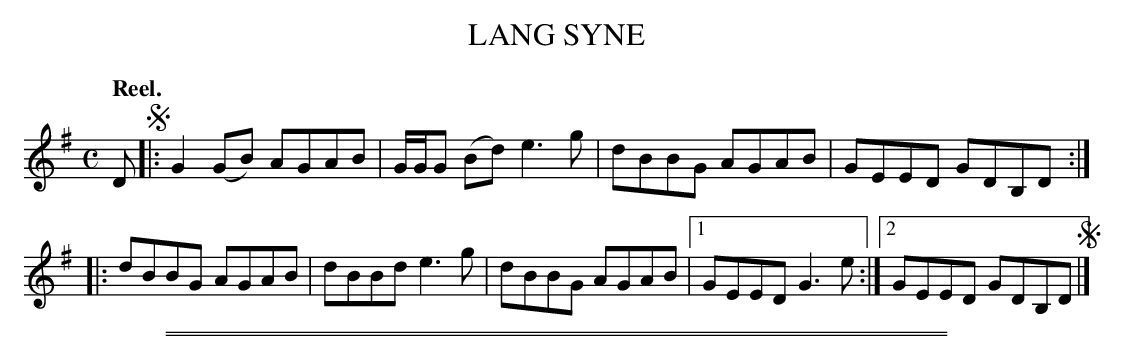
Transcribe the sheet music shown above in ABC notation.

X:1
T: LANG SYNE
Q:"Reel."
M: C
L: 1/8
K: G
D !segno!|:\
G2(GB) AGAB | G/G/G (Bd) e3g |\
dBBG AGAB | GEED GDB,D ::\
dBBG AGAB | dBBd e3g |\
dBBG AGAB |[1 GEED G3e :|\
[2 GEED GDB,D !segno!|]
